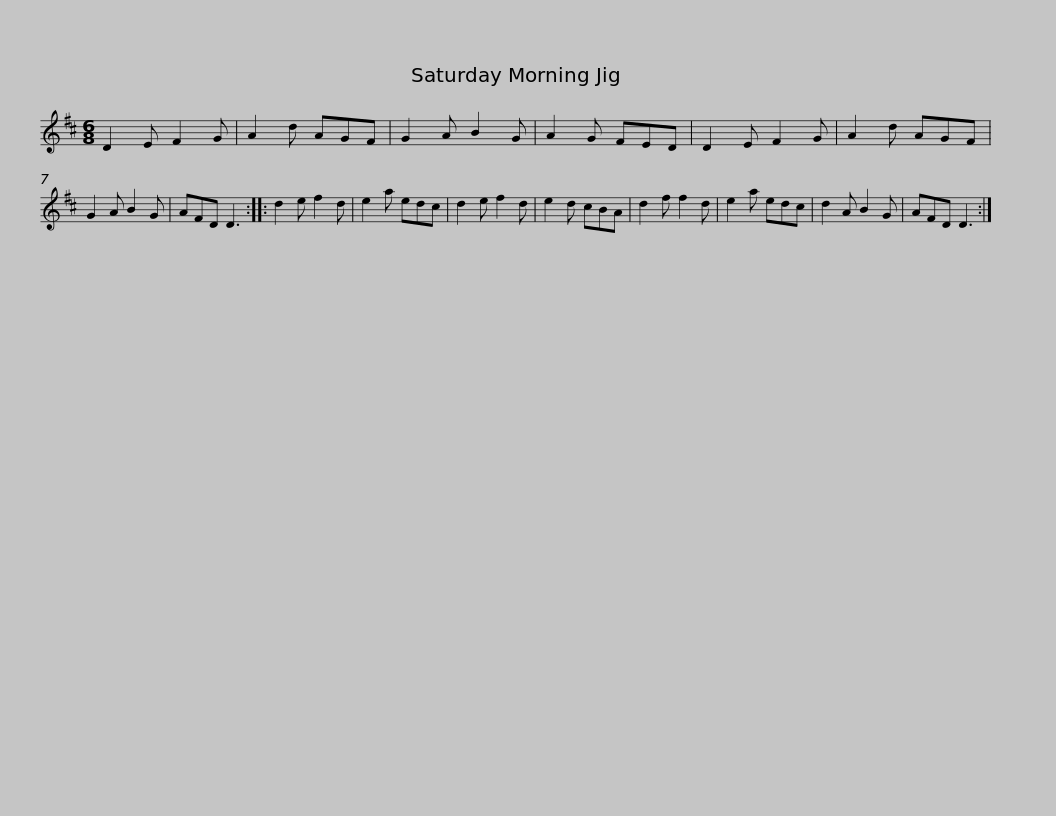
X:1
L:1/8
M:6/8
I:linebreak $
K:D
V:1 treble
V:1
 D2 E F2 G | A2 d AGF | G2 A B2 G | A2 G FED | D2 E F2 G | %5
 A2 d AGF | G2 A B2 G | AFD D3 ::$ d2 e f2 d | e2 a edc | %10
 d2 e f2 d | e2 d cBA | d2 f f2 d | e2 a edc | d2 A B2 G | %15
 AFD D3 :| %16
